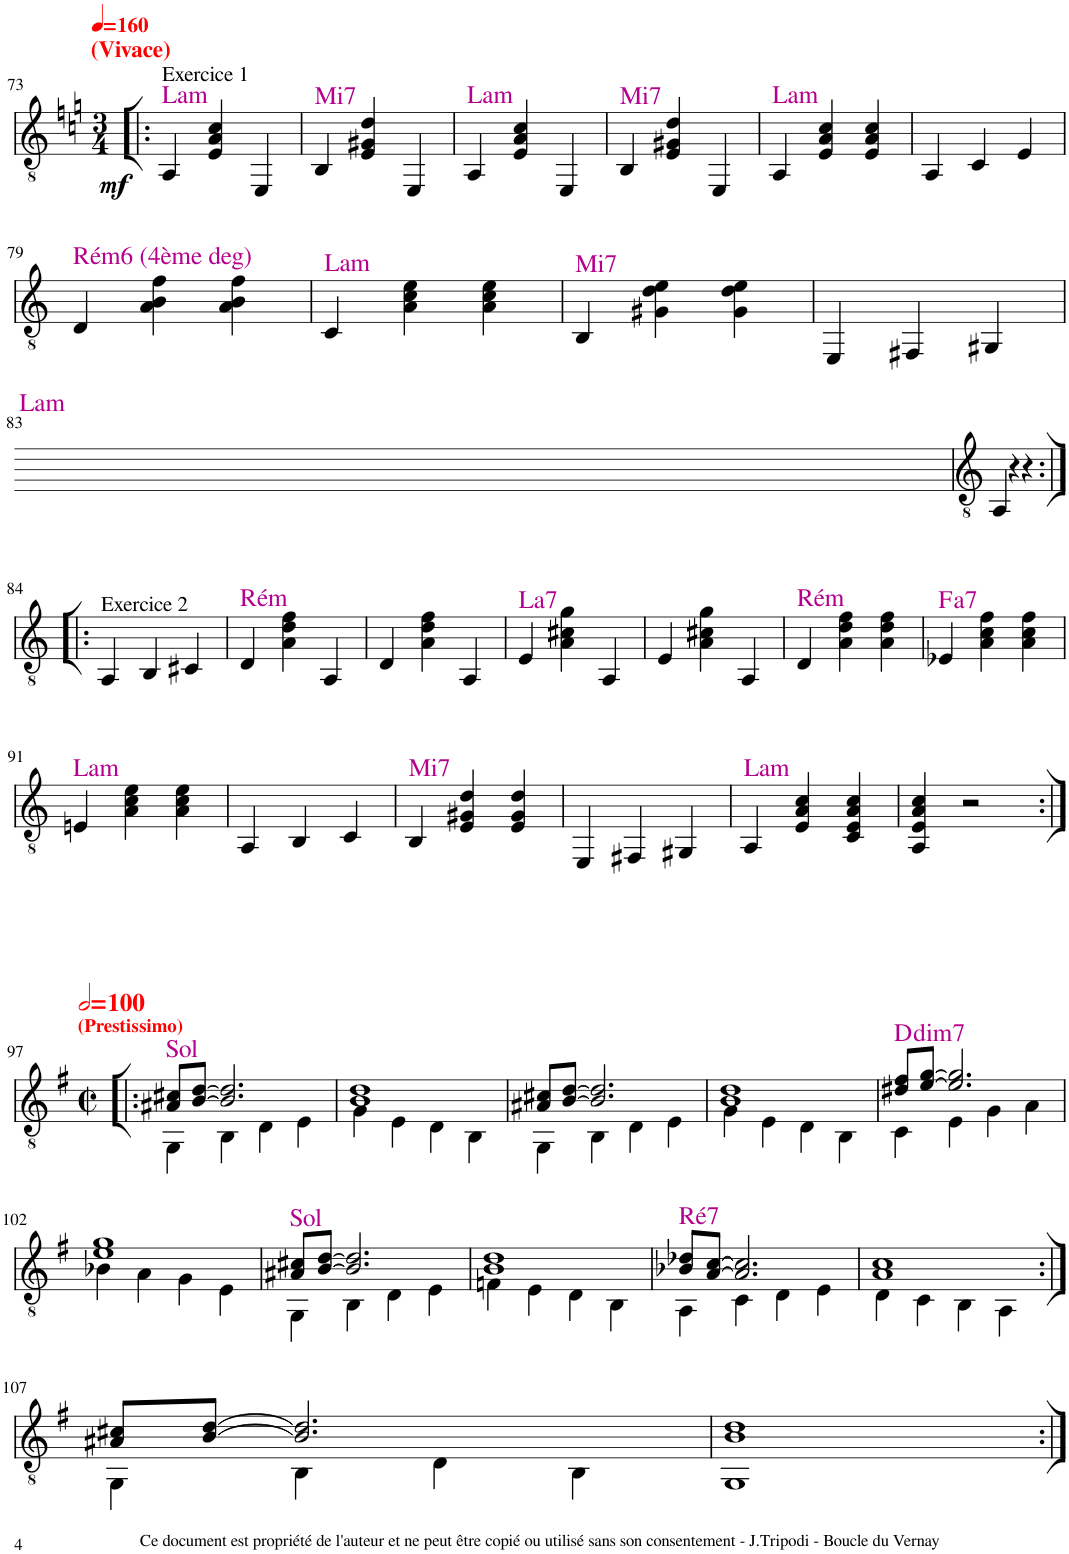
**kern	**dynam	**harte
*part1	*part1	*part1
*staff1	*staff1	*
*I"Guitare	*	*
!!LO:PB:g=z
*clefGv2	*	*
*k[]	*	*
*M3/4	*	*
*MM160	*	*
=73!|:	=73!|:	=73!|:
!LO:TX:a:t=(Vivace)	!	!
!LO:TX:a:t=Exercice 1	!	!
!	!LO:DY:b	!LO:H:kt=Lam
4AA/	mf	N
4E/ 4A/ 4c/	.	.
4EE/	.	.
=74	=74	=74
!	!	!LO:H:kt=Mi7
4BB/	.	N
4E/ 4G#X/ 4d/	.	.
4EE/	.	.
=75	=75	=75
!	!	!LO:H:kt=Lam
4AA/	.	N
4E/ 4A/ 4c/	.	.
4EE/	.	.
=76	=76	=76
!	!	!LO:H:kt=Mi7
4BB/	.	N
4E/ 4G#X/ 4d/	.	.
4EE/	.	.
=77	=77	=77
!	!	!LO:H:kt=Lam
4AA/	.	N
4E/ 4A/ 4c/	.	.
4E/ 4A/ 4c/	.	.
=78	=78	=78
4AA/	.	.
4C/	.	.
4E/	.	.
!!LO:LB:g=z
=79	=79	=79
!	!	!LO:H:kt=Rém6 (4ème deg)
4D/	.	N
4A\ 4B\ 4f\	.	.
4A\ 4B\ 4f\	.	.
=80	=80	=80
!	!	!LO:H:kt=Lam
4C/	.	N
4A\ 4c\ 4e\	.	.
4A\ 4c\ 4e\	.	.
=81	=81	=81
!	!	!LO:H:kt=Mi7
4BB/	.	N
4G#X\ 4d\ 4e\	.	.
4G#\ 4d\ 4e\	.	.
=82	=82	=82
4EE/	.	.
4FF#X/	.	.
4GG#X/	.	.
!!LO:LB:g=z
=83	=83	=83
4AA/	.	.
4r	.	.
4r	.	.
!!LO:LB:g=z
=84:|!|:	=84:|!|:	=84:|!|:
!LO:TX:a:t=Exercice 2	!	!
4AA/	.	.
4BB/	.	.
4C#X/	.	.
=85	=85	=85
!	!	!LO:H:kt=Rém
4D/	.	N
4A\ 4d\ 4f\	.	.
4AA/	.	.
=86	=86	=86
4D/	.	.
4A\ 4d\ 4f\	.	.
4AA/	.	.
=87	=87	=87
!	!	!LO:H:kt=La7
4E/	.	N
4A\ 4c#X\ 4g\	.	.
4AA/	.	.
=88	=88	=88
4E/	.	.
4A\ 4c#X\ 4g\	.	.
4AA/	.	.
=89	=89	=89
!	!	!LO:H:kt=Rém
4D/	.	N
4A\ 4d\ 4f\	.	.
4A\ 4d\ 4f\	.	.
=90	=90	=90
!	!	!LO:H:kt=a
4E-X/	.	.
4A\ 4c\ 4f\	.	.
4A\ 4c\ 4f\	.	.
!!LO:LB:g=z
=91	=91	=91
!	!	!LO:H:kt=Lam
4En/	.	N
4A\ 4c\ 4e\	.	.
4A\ 4c\ 4e\	.	.
=92	=92	=92
4AA/	.	.
4BB/	.	.
4C/	.	.
=93	=93	=93
!	!	!LO:H:kt=Mi7
4BB/	.	N
4E/ 4G#X/ 4d/	.	.
4E/ 4G#/ 4d/	.	.
=94	=94	=94
4EE/	.	.
4FF#X/	.	.
4GG#X/	.	.
=95	=95	=95
!	!	!LO:H:kt=Lam
4AA/	.	N
4E/ 4A/ 4c/	.	.
4C/ 4E/ 4A/ 4c/	.	.
=96	=96	=96
4AA/ 4E/ 4A/ 4c/	.	.
2r	.	.
!!LO:LB:g=z
=97:|!|:	=97:|!|:	=97:|!|:
*k[f#]	*	*
*M4/4	*	*
*met(c|)	*	*
*MM200	*	*
*^	*	*
!LO:TX:a:t=(Prestissimo)	!	!	!LO:H:kt=Sol
8A#X/ 8c#X/L	4GG\	.	N
[8B/ [8d/J	.	.	.
2.B/] 2.d/]	4BB\	.	.
.	4D\	.	.
.	4E\	.	.
=98	=98	=98	=98
1B 1d	4G\	.	.
.	4E\	.	.
.	4D\	.	.
.	4BB\	.	.
=99	=99	=99	=99
8A#X/ 8c#X/L	4GG\	.	.
[8B/ [8d/J	.	.	.
2.B/] 2.d/]	4BB\	.	.
.	4D\	.	.
.	4E\	.	.
=100	=100	=100	=100
1B 1d	4G\	.	.
.	4E\	.	.
.	4D\	.	.
.	4BB\	.	.
=101	=101	=101	=101
!	!	!	!LO:H:kt=dim7
8d#X/ 8f#/L	4C\	.	D:dim7
[8e/ [8g/J	.	.	.
2.e/] 2.g/]	4E\	.	.
.	4G\	.	.
.	4A\	.	.
!!LO:LB:g=z	!!
=102	=102	=102	=102
1e 1g	4B-X\	.	.
.	4A\	.	.
.	4G\	.	.
.	4E\	.	.
=103	=103	=103	=103
!	!	!	!LO:H:kt=Sol
8A#X/ 8c#X/L	4GG\	.	N
[8B/ [8d/J	.	.	.
2.B/] 2.d/]	4BB\	.	.
.	4D\	.	.
.	4E\	.	.
=104	=104	=104	=104
1B 1d	4Fn\	.	.
.	4E\	.	.
.	4D\	.	.
.	4BB\	.	.
=105	=105	=105	=105
!	!	!	!LO:H:kt=Ré7
8B-X/ 8d-X/L	4AA\	.	N
[8A/ [8c/J	.	.	.
2.A/] 2.c/]	4C\	.	.
.	4D\	.	.
.	4E\	.	.
=106	=106	=106	=106
1A 1c	4D\	.	.
.	4C\	.	.
.	4BB\	.	.
.	4AA\	.	.
!!LO:LB:g=z	!!
=107:|!	=107:|!	=107:|!	=107:|!
8A#X/ 8c#X/L	4GG\	.	.
[8B/ [8d/J	.	.	.
2.B/] 2.d/]	4BB\	.	.
.	4D\	.	.
.	4BB\	.	.
=108	=108	=108	=108
1B 1d	1GG	.	.
*v	*v	*	*
=:|!	=:|!	=:|!
*-	*-	*-
